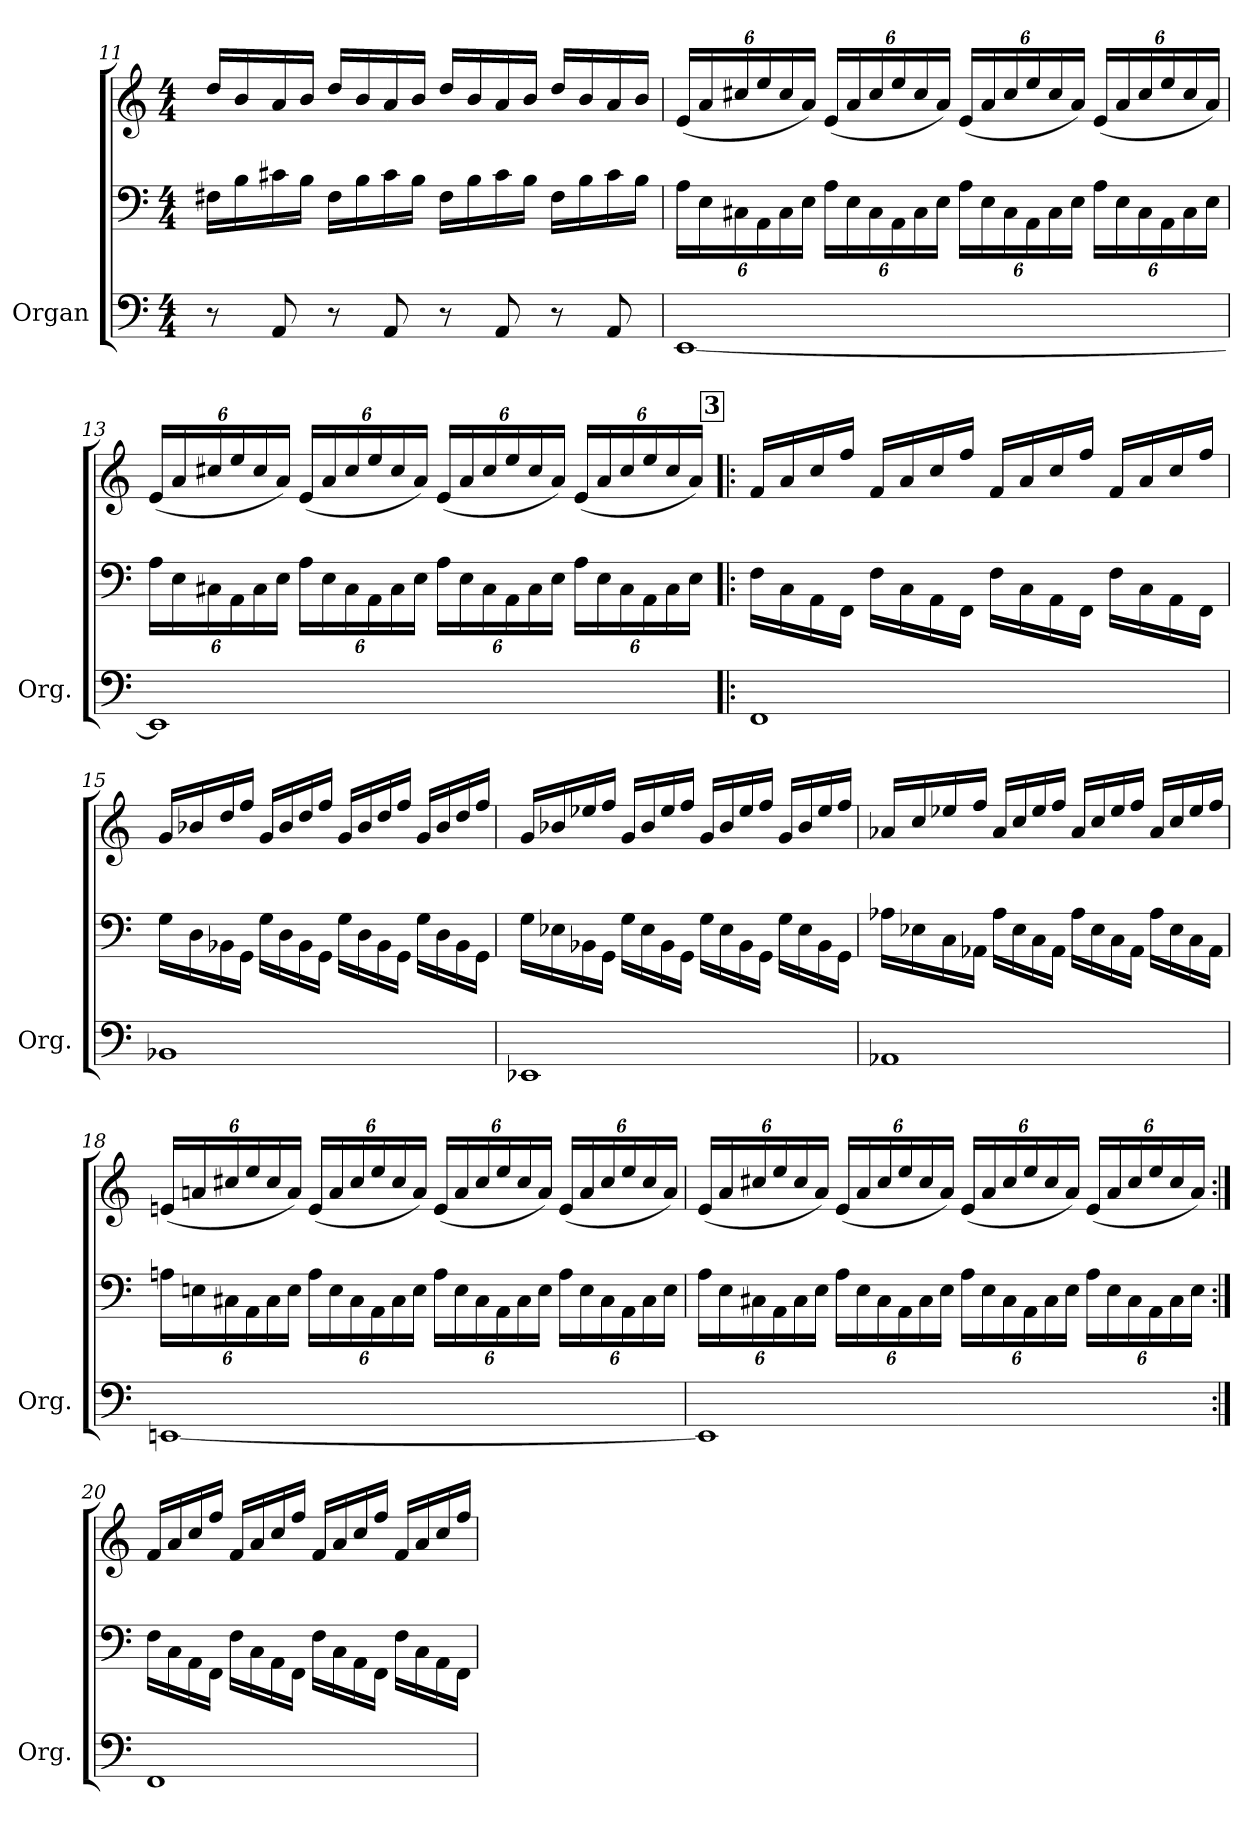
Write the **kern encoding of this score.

**kern	**kern	**kern
*part1	*part1	*part1
*staff3	*staff2	*staff1
*I"Organ	*	*
*I'Org.	*	*
*clefF4	*clefF4	*clefG2
*k[]	*k[]	*k[]
*M4/4	*M4/4	*M4/4
=11	=11	=11
8r	16F#X\LL	16dd/LL
.	16B\	16b/
8AA/	16c#X\	16a/
.	16B\JJ	16b/JJ
8r	16F#\LL	16dd/LL
.	16B\	16b/
8AA/	16c#\	16a/
.	16B\JJ	16b/JJ
8r	16F#\LL	16dd/LL
.	16B\	16b/
8AA/	16c#\	16a/
.	16B\JJ	16b/JJ
8r	16F#\LL	16dd/LL
.	16B\	16b/
8AA/	16c#\	16a/
.	16B\JJ	16b/JJ
=12	=12	=12
*	*Xbrackettup	*Xbrackettup
[1EE	24A\LL	(<24e/LL
.	24E\	24a/
.	24C#X\	24cc#X/
.	24AA\	24ee/
.	24C#\	24cc#/
.	24E\JJ	24a/JJ)
.	24A\LL	(<24e/LL
.	24E\	24a/
.	24C#\	24cc#/
.	24AA\	24ee/
.	24C#\	24cc#/
.	24E\JJ	24a/JJ)
.	24A\LL	(<24e/LL
.	24E\	24a/
.	24C#\	24cc#/
.	24AA\	24ee/
.	24C#\	24cc#/
.	24E\JJ	24a/JJ)
.	24A\LL	(<24e/LL
.	24E\	24a/
.	24C#\	24cc#/
.	24AA\	24ee/
.	24C#\	24cc#/
.	24E\JJ	24a/JJ)
!!LO:PB:g=z
=13	=13	=13
1EE]	24A\LL	(<24e/LL
.	24E\	24a/
.	24C#X\	24cc#X/
.	24AA\	24ee/
.	24C#\	24cc#/
.	24E\JJ	24a/JJ)
.	24A\LL	(<24e/LL
.	24E\	24a/
.	24C#\	24cc#/
.	24AA\	24ee/
.	24C#\	24cc#/
.	24E\JJ	24a/JJ)
.	24A\LL	(<24e/LL
.	24E\	24a/
.	24C#\	24cc#/
.	24AA\	24ee/
.	24C#\	24cc#/
.	24E\JJ	24a/JJ)
.	24A\LL	(<24e/LL
.	24E\	24a/
.	24C#\	24cc#/
.	24AA\	24ee/
.	24C#\	24cc#/
.	24E\JJ	24a/JJ)
!!LO:REH:place=s1:a:B:fs=14:t=3
=14!|:	=14!|:	=14!|:
1FF	16F\LL	16f/LL
.	16C\	16a/
.	16AA\	16cc/
.	16FF\JJ	16ff/JJ
.	16F\LL	16f/LL
.	16C\	16a/
.	16AA\	16cc/
.	16FF\JJ	16ff/JJ
.	16F\LL	16f/LL
.	16C\	16a/
.	16AA\	16cc/
.	16FF\JJ	16ff/JJ
.	16F\LL	16f/LL
.	16C\	16a/
.	16AA\	16cc/
.	16FF\JJ	16ff/JJ
=15	=15	=15
1BB-X	16G\LL	16g/LL
.	16D\	16b-X/
.	16BB-X\	16dd/
.	16GG\JJ	16ff/JJ
.	16G\LL	16g/LL
.	16D\	16b-/
.	16BB-\	16dd/
.	16GG\JJ	16ff/JJ
.	16G\LL	16g/LL
.	16D\	16b-/
.	16BB-\	16dd/
.	16GG\JJ	16ff/JJ
.	16G\LL	16g/LL
.	16D\	16b-/
.	16BB-\	16dd/
.	16GG\JJ	16ff/JJ
=16	=16	=16
1EE-X	16G\LL	16g/LL
.	16E-X\	16b-X/
.	16BB-X\	16ee-X/
.	16GG\JJ	16ff/JJ
.	16G\LL	16g/LL
.	16E-\	16b-/
.	16BB-\	16ee-/
.	16GG\JJ	16ff/JJ
.	16G\LL	16g/LL
.	16E-\	16b-/
.	16BB-\	16ee-/
.	16GG\JJ	16ff/JJ
.	16G\LL	16g/LL
.	16E-\	16b-/
.	16BB-\	16ee-/
.	16GG\JJ	16ff/JJ
=17	=17	=17
1AA-X	16A-X\LL	16a-X/LL
.	16E-X\	16cc/
.	16C\	16ee-X/
.	16AA-X\JJ	16ff/JJ
.	16A-\LL	16a-/LL
.	16E-\	16cc/
.	16C\	16ee-/
.	16AA-\JJ	16ff/JJ
.	16A-\LL	16a-/LL
.	16E-\	16cc/
.	16C\	16ee-/
.	16AA-\JJ	16ff/JJ
.	16A-\LL	16a-/LL
.	16E-\	16cc/
.	16C\	16ee-/
.	16AA-\JJ	16ff/JJ
!!LO:LB:g=z
=18	=18	=18
[1EEn	24An\LL	(<24en/LL
.	24En\	24an/
.	24C#X\	24cc#X/
.	24AA\	24ee/
.	24C#\	24cc#/
.	24E\JJ	24a/JJ)
.	24A\LL	(<24e/LL
.	24E\	24a/
.	24C#\	24cc#/
.	24AA\	24ee/
.	24C#\	24cc#/
.	24E\JJ	24a/JJ)
.	24A\LL	(<24e/LL
.	24E\	24a/
.	24C#\	24cc#/
.	24AA\	24ee/
.	24C#\	24cc#/
.	24E\JJ	24a/JJ)
.	24A\LL	(<24e/LL
.	24E\	24a/
.	24C#\	24cc#/
.	24AA\	24ee/
.	24C#\	24cc#/
.	24E\JJ	24a/JJ)
=19	=19	=19
1EE]	24A\LL	(<24e/LL
.	24E\	24a/
.	24C#X\	24cc#X/
.	24AA\	24ee/
.	24C#\	24cc#/
.	24E\JJ	24a/JJ)
.	24A\LL	(<24e/LL
.	24E\	24a/
.	24C#\	24cc#/
.	24AA\	24ee/
.	24C#\	24cc#/
.	24E\JJ	24a/JJ)
.	24A\LL	(<24e/LL
.	24E\	24a/
.	24C#\	24cc#/
.	24AA\	24ee/
.	24C#\	24cc#/
.	24E\JJ	24a/JJ)
.	24A\LL	(<24e/LL
.	24E\	24a/
.	24C#\	24cc#/
.	24AA\	24ee/
.	24C#\	24cc#/
.	24E\JJ	24a/JJ)
=20:|!	=20:|!	=20:|!
1FF	16F\LL	16f/LL
.	16C\	16a/
.	16AA\	16cc/
.	16FF\JJ	16ff/JJ
.	16F\LL	16f/LL
.	16C\	16a/
.	16AA\	16cc/
.	16FF\JJ	16ff/JJ
.	16F\LL	16f/LL
.	16C\	16a/
.	16AA\	16cc/
.	16FF\JJ	16ff/JJ
.	16F\LL	16f/LL
.	16C\	16a/
.	16AA\	16cc/
.	16FF\JJ	16ff/JJ
=	=	=
*-	*-	*-
